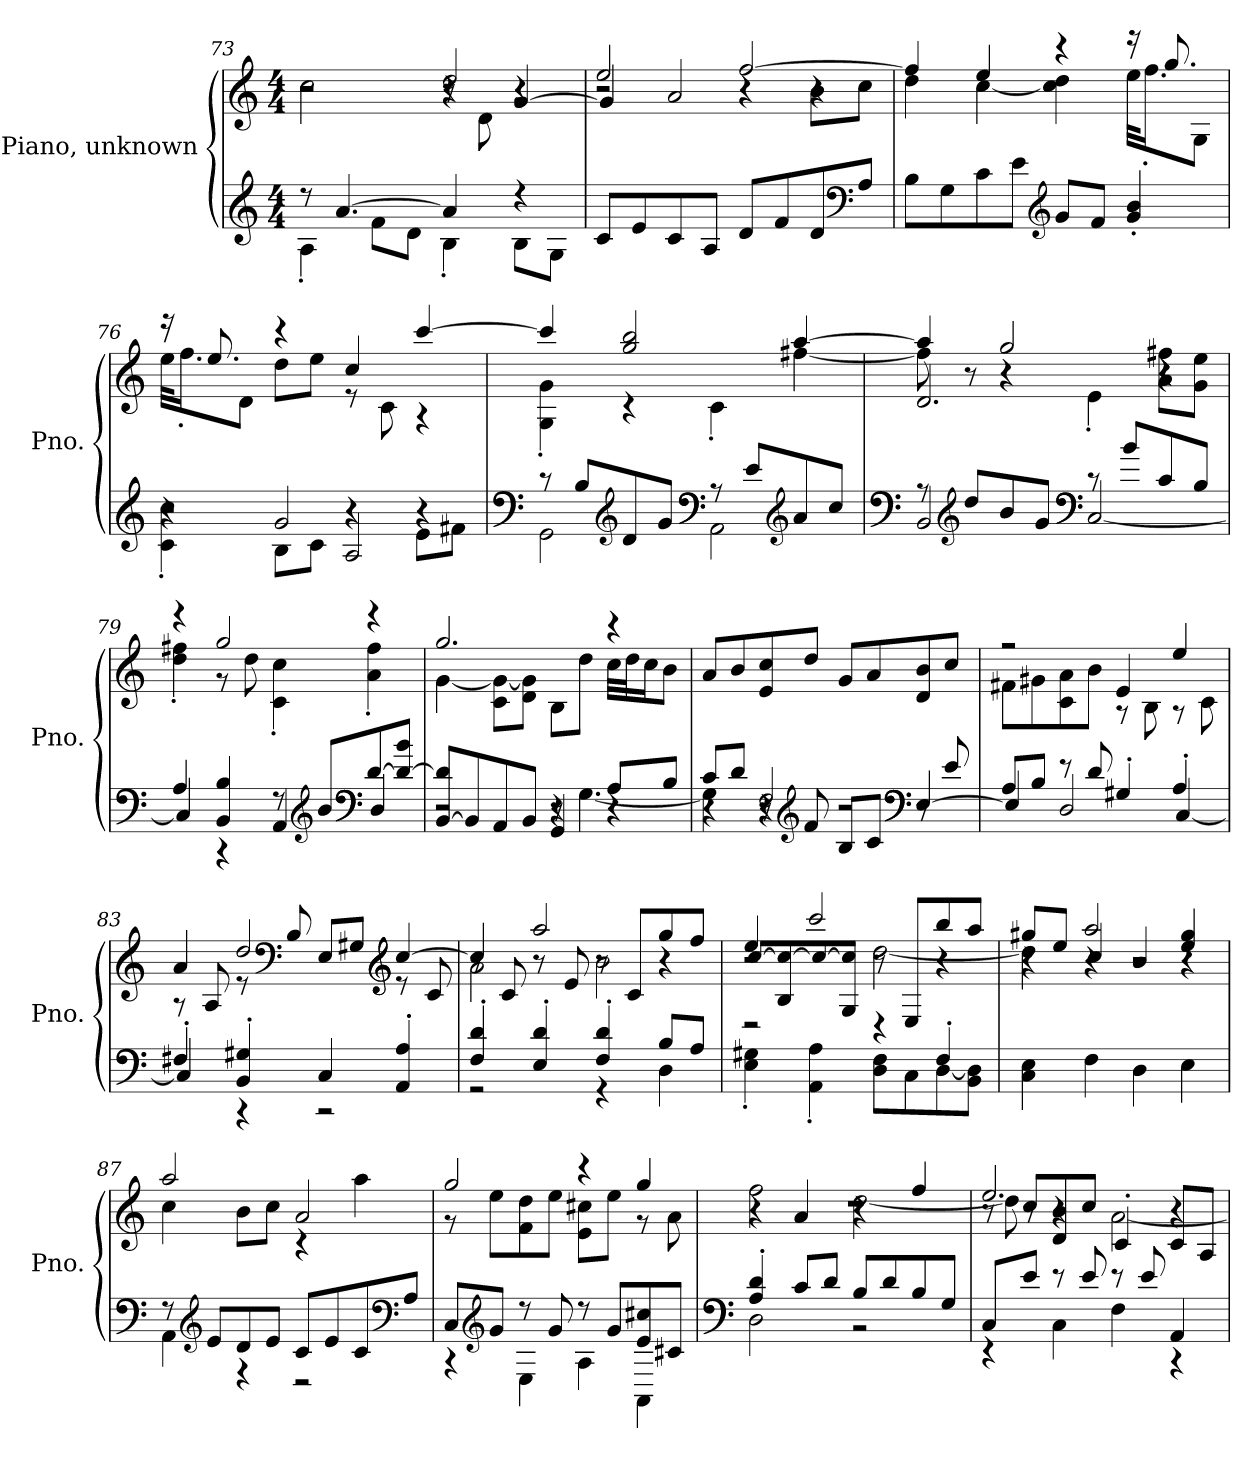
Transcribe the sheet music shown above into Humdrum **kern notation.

**kern	**kern
*part1	*part1
*staff2	*staff1
*I"Piano, unknown	*
*I'Pno.	*
*clefG2	*clefG2
*k[]	*k[]
*M4/4	*M4/4
=73	=73
*^	*^
*	*	*	*^
8r	4A'\	2r	2cc\	2r
[4.a/	.	.	.	.
.	8f\L	.	.	.
.	8d\J	.	.	.
4a/]	4B'\	2dd/	8r	4r
.	.	.	8d\	.
4r	8B\L	.	4r	[4g/
.	8G\J	.	.	.
*v	*v	*	*	*
=74	=74	=74	=74
8c/L	2ee/	2r	4g/]
8e/	.	.	.
8c/	.	.	2a/
8A/J	.	.	.
8d/L	[2ff/	4r	.
8f/	.	.	.
8d/	.	8b\L	4r
*clefF4	*	*	*
8A/J	.	8cc\J	.
*	*	*v	*v
!!LO:LB:g=z
=75	=75	=75
8B\L	4ff/]	4dd\
8G\	.	.
8c\	4ee/	[4cc\
8e\J	.	.
*clefG2	*	*
8g/L	4r	4cc\] 4dd\
8f/J	.	.
4g/' 4b/'	16r	32ee\KLL
.	.	16.ff'\J
.	8.gg/	.
.	.	8G\J
=76	=76	=76
*^	*	*
*	*^	*	*
4r	4c\' 4cc\'	2r	16r	32ee\KLL
.	.	.	.	16.ff'\J
.	.	.	8.ee/	.
.	.	.	.	8d\J
2g/	8B\L	.	4r	8dd\L
.	8c\J	.	.	8ee\J
.	4r	2A/	4cc/	8r
.	.	.	.	8c\
4r	8e\L	.	[4ccc/	4r
.	8f#X\J	.	.	.
*v	*v	*v	*	*
=77	=77	=77
*clefF4	*	*
*^	*	*
8r	2GG\	4ccc/]	4G\' 4g\'
8B/L	.	.	.
*clefG2	*	*	*
8d/	.	2gg/ 2bb/	4r
8g/J	.	.	.
*clefF4	*	*	*
8r	2AA\	.	4c'\
8e/L	.	.	.
*clefG2	*	*	*
8a/	.	[4aa/	[4ff#X\
8cc/J	.	.	.
*	*	*v	*v
!!LO:LB:g=z
=78	=78	=78
*clefF4	*	*
*	*	*^
*	*	*	*^
8r	2BB/	4aa/]	8ff#\]	2.d/
*clefG2	*	*	*	*
8dd/L	.	.	8r	.
8b/	.	2gg/	4r	.
8g/J	.	.	.	.
*clefF4	*	*	*	*
8r	[2C/	.	4e'\	.
8b/L	.	.	.	.
8c/	.	4r	8a\ 8ff#X\L	4r
8B/J	.	.	8g\ 8ee\J	.
*	*	*	*v	*v
=79	=79	=79	=79
4A/	4C/]	4r	4dd\' 4ff#X\'
4BB/ 4B/	4r	2gg/	8r
.	.	.	8dd\
8r	4AA/	.	4c\' 4cc\'
*clefG2	*	*	*
8b/L	.	.	.
*clefF4	*	*	*
[8d/	4D/	4r	4a\' 4ff#\'
8d/_ 8b/J	.	.	.
=80	=80	=80	=80
*	*^	*	*
[8BB/ 8d/]L	2r	2r	2.gg/	[4g\
8BB/]	.	.	.	.
8AA/	.	.	.	8c\ 8g\_L
8BB/J	.	.	.	8d\ 8g\]J
4r	8r	4GG/	.	8B\L
.	[4.G\	.	.	8dd\J
8A/L	.	4r	4r	32cc\LLL
.	.	.	.	32dd\J
.	.	.	.	16cc\J
8B/J	.	.	.	8b\J
*	*	*	*v	*v
!!LO:LB:g=z
=81	=81	=81	=81
8c/L	4G\]	4r	8a/L
8d/J	.	.	8b/
8r	4r	2F/	8e/ 8cc/
*clefG2	*	*	*
8f/	.	.	8dd/J
8B/L	2r	.	8g/L
8c/J	.	.	8a/
*clefF4	*	*	*
8r	.	[4E/	8d/ 8b/
8e/	.	.	8cc/J
*	*v	*v	*
=82	=82	=82
*	*	*^
8A/L	4E/]	2r	8f#X\L
8B/J	.	.	8g#X\
8r	2D/	.	8c\ 8a\
8d/	.	.	8b\J
4G#X'/	.	4e/	8r
.	.	.	8B\
4A'/	[4C/	4ee/	8r
.	.	.	8c\
=83	=83	=83	=83
4F#X'/	4C/]	4a/	8r
.	.	.	8A/
4BB/' 4G#X/'	4r	2dd/	8r
*	*	*clefF4	*
.	.	.	8B/
4C/	2r	.	8E/L
.	.	.	8G#X/J
*	*	*clefG2	*
4AA/' 4A/'	.	[4cc/	8r
.	.	.	8c/
!!LO:LB:g=z
=84	=84	=84	=84
*	*	*	*^
4F/' 4d/'	2r	4cc/]	2a\	8r
.	.	.	.	8c/
4E/' 4d/'	.	2aa/	.	8r
.	.	.	.	8e/
4F/' 4d/'	4r	.	2b\	8r
.	.	.	.	8c/L
8B/L	4D\	4r	.	8gg/
8A/J	.	.	.	8ff/J
=85	=85	=85	=85	=85
2r	4E\' 4G#X\'	4ee/	2r	[8cc/L
.	.	.	.	8B/ 8cc/_
.	4AA\' 4A\'	2ccc/	.	8cc/_
.	.	.	.	8G/ 8cc/]J
4r	8D\ 8F\L	.	[2dd\	8r
.	8C\	.	.	8E/L
4F'/	[8D\	4r	.	8bb/
.	8BB\ 8D\]J	.	.	8aa/J
*v	*v	*	*	*
=86	=86	=86	=86
4C\ 4E\	4r	4dd\]	8gg#X/L
.	.	.	8ee/J
4F\	2aa/	4r	4cc/
4D\	.	2r	4b/
4E\	4r	.	4ee/ 4gg#/
*	*	*v	*v
=87	=87	=87
*^	*	*
8r	4AA\	2aa/	4cc\
*clefG2	*	*	*
8e/L	.	.	.
8d/	4r	.	8b\L
8e/J	.	.	8cc\J
8c/L	2r	2a/	4r
8e/	.	.	.
8c/	.	.	4aa\
*clefF4	*	*	*
8A/J	.	.	.
!!LO:LB:g=z	!!
=88	=88	=88	=88
8C/L	4r	2gg/	8r
*clefG2	*	*	*
8g/J	.	.	8ee\L
8r	4E\	.	8f\ 8dd\
8g/	.	.	8ee\J
8r	4A\	4r	8e\ 8cc#X\L
8g/L	.	.	8ee\J
8e/ 8cc#X/	4AA\	4gg/	8r
8c#X/J	.	.	8a\
*	*	*v	*v
=89	=89	=89
*clefF4	*	*
*	*	*^
*	*	*	*^
4A/' 4d/'	2D\	1r	2ff\	4r
8c/L	.	.	.	4a/
8d/J	.	.	.	.
8B/L	2r	.	[2dd\	4r
8d/	.	.	.	.
8B/	.	.	.	4ff/
8G/J	.	.	.	.
=90	=90	=90	=90	=90
8C/L	4r	2.ee/	8dd\]	8r
8e/J	.	.	8r	8cc/L
8r	4C\	.	4r	8d/ 8b/
8e/	.	.	.	8cc/J
8r	4F\	.	[2a\	4c'/
8e/	.	.	.	.
4AA/	4r	4r	.	8c/L
.	.	.	.	8A/J
*v	*v	*	*	*
*	*v	*v	*v
=	=
*-	*-
